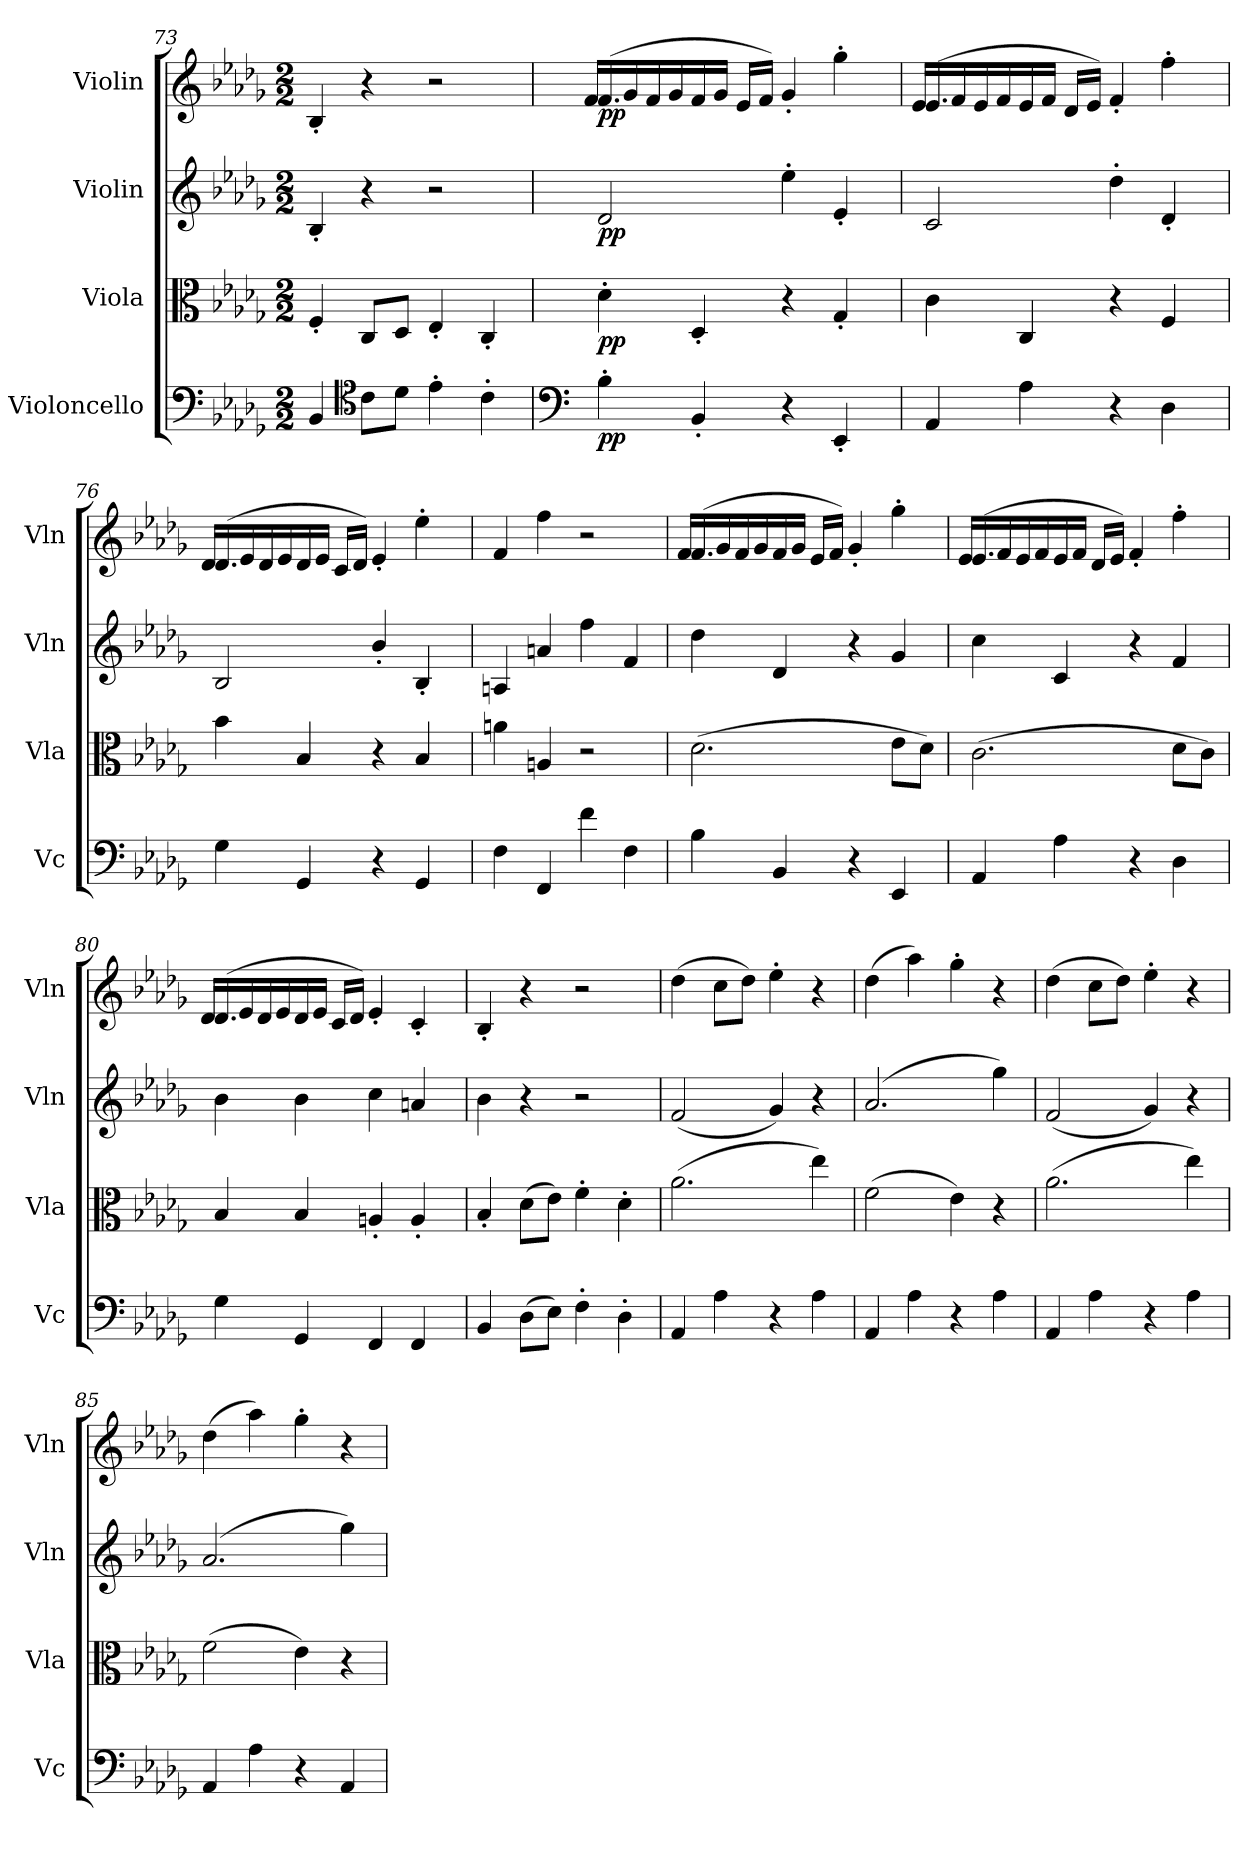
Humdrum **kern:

**kern	**dynam	**kern	**dynam	**kern	**dynam	**kern	**dynam
*part4	*part4	*part3	*part3	*part2	*part2	*part1	*part1
*staff4	*staff4	*staff3	*staff3	*staff2	*staff2	*staff1	*staff1
*I"Violoncello	*	*I"Viola	*	*I"Violin	*	*I"Violin	*
*I'Vc	*	*I'Vla	*	*I'Vln	*	*I'Vln	*
*clefF4	*	*clefC3	*	*clefG2	*	*clefG2	*
*k[b-e-a-d-g-]	*	*k[b-e-a-d-g-]	*	*k[b-e-a-d-g-]	*	*k[b-e-a-d-g-]	*
*M2/2	*	*M2/2	*	*M2/2	*	*M2/2	*
=73	=73	=73	=73	=73	=73	=73	=73
4BB-/	.	4F'/	.	4B-'/	.	4B-'/	.
*clefC4	*	*	*	*	*	*	*
8c\L	.	8C/L	.	4r	.	4r	.
8d-\J	.	8D-/J	.	.	.	.	.
4e-'\	.	4E-'/	.	2r	.	2r	.
4c'\	.	4C'/	.	.	.	.	.
=74	=74	=74	=74	=74	=74	=74	=74
*clefF4	*	*	*	*	*	*	*
*	*	*	*	*	*	*^	*
4B-'\	pp	4d-'\	pp	2d-/	pp	(4.f/	16f/LL	pp
.	.	.	.	.	.	.	16g-/	.
.	.	.	.	.	.	.	16f/	.
.	.	.	.	.	.	.	16g-/	.
4BB-'/	.	4D-'/	.	.	.	.	16f/	.
.	.	.	.	.	.	.	16g-/JJ	.
.	.	.	.	.	.	16e-/LL	2ryy	.
.	.	.	.	.	.	16f/JJ)	.	.
4r	.	4r	.	4ee-'\	.	4g-'/	.	.
4EE-'/	.	4G-'/	.	4e-'/	.	4gg-'\	.	.
.	.	.	.	.	.	.	8ryy	.
=75	=75	=75	=75	=75	=75	=75	=75	=75
4AA-/	.	4c\	.	2c/	.	(4.e-/	16e-/LL	.
.	.	.	.	.	.	.	16f/	.
.	.	.	.	.	.	.	16e-/	.
.	.	.	.	.	.	.	16f/	.
4A-\	.	4C/	.	.	.	.	16e-/	.
.	.	.	.	.	.	.	16f/JJ	.
.	.	.	.	.	.	16d-/LL	2ryy	.
.	.	.	.	.	.	16e-/JJ)	.	.
4r	.	4r	.	4dd-'\	.	4f'/	.	.
4D-\	.	4F/	.	4d-'/	.	4ff'\	.	.
.	.	.	.	.	.	.	8ryy	.
=76	=76	=76	=76	=76	=76	=76	=76	=76
4G-\	.	4b-\	.	2B-/	.	(4.d-/	16d-/LL	.
.	.	.	.	.	.	.	16e-/	.
.	.	.	.	.	.	.	16d-/	.
.	.	.	.	.	.	.	16e-/	.
4GG-/	.	4B-/	.	.	.	.	16d-/	.
.	.	.	.	.	.	.	16e-/JJ	.
.	.	.	.	.	.	16c/LL	2ryy	.
.	.	.	.	.	.	16d-/JJ)	.	.
4r	.	4r	.	4b-'/	.	4e-'/	.	.
4GG-/	.	4B-/	.	4B-'/	.	4ee-'\	.	.
.	.	.	.	.	.	.	8ryy	.
*	*	*	*	*	*	*v	*v	*
=77	=77	=77	=77	=77	=77	=77	=77
4F\	.	4an\	.	4An/	.	4f/	.
4FF/	.	4An/	.	4an/	.	4ff\	.
4f\	.	2r	.	4ff\	.	2r	.
4F\	.	.	.	4f/	.	.	.
=78	=78	=78	=78	=78	=78	=78	=78
*	*	*	*	*	*	*^	*
4B-\	.	(2.d-\	.	4dd-\	.	(4.f/	16f/LL	.
.	.	.	.	.	.	.	16g-/	.
.	.	.	.	.	.	.	16f/	.
.	.	.	.	.	.	.	16g-/	.
4BB-/	.	.	.	4d-/	.	.	16f/	.
.	.	.	.	.	.	.	16g-/JJ	.
.	.	.	.	.	.	16e-/LL	2ryy	.
.	.	.	.	.	.	16f/JJ)	.	.
4r	.	.	.	4r	.	4g-'/	.	.
4EE-/	.	8e-\L	.	4g-/	.	4gg-'\	.	.
.	.	8d-\J)	.	.	.	.	8ryy	.
=79	=79	=79	=79	=79	=79	=79	=79	=79
4AA-/	.	(2.c\	.	4cc\	.	(4.e-/	16e-/LL	.
.	.	.	.	.	.	.	16f/	.
.	.	.	.	.	.	.	16e-/	.
.	.	.	.	.	.	.	16f/	.
4A-\	.	.	.	4c/	.	.	16e-/	.
.	.	.	.	.	.	.	16f/JJ	.
.	.	.	.	.	.	16d-/LL	2ryy	.
.	.	.	.	.	.	16e-/JJ)	.	.
4r	.	.	.	4r	.	4f'/	.	.
4D-\	.	8d-\L	.	4f/	.	4ff'\	.	.
.	.	8c\J)	.	.	.	.	8ryy	.
=80	=80	=80	=80	=80	=80	=80	=80	=80
4G-\	.	4B-/	.	4b-\	.	(4.d-/	16d-/LL	.
.	.	.	.	.	.	.	16e-/	.
.	.	.	.	.	.	.	16d-/	.
.	.	.	.	.	.	.	16e-/	.
4GG-/	.	4B-/	.	4b-\	.	.	16d-/	.
.	.	.	.	.	.	.	16e-/JJ	.
.	.	.	.	.	.	16c/LL	2ryy	.
.	.	.	.	.	.	16d-/JJ)	.	.
4FF/	.	4An'/	.	4cc\	.	4e-'/	.	.
4FF/	.	4A'/	.	4an/	.	4c'/	.	.
.	.	.	.	.	.	.	8ryy	.
*	*	*	*	*	*	*v	*v	*
=81	=81	=81	=81	=81	=81	=81	=81
4BB-/	.	4B-'/	.	4b-\	.	4B-'/	.
(8D-\L	.	(8d-\L	.	4r	.	4r	.
8E-\J)	.	8e-\J)	.	.	.	.	.
4F'\	.	4f'\	.	2r	.	2r	.
4D-'\	.	4d-'\	.	.	.	.	.
=82	=82	=82	=82	=82	=82	=82	=82
4AA-/	.	(2.a-\	.	(2f/	.	(4dd-\	.
4A-\	.	.	.	.	.	8cc\L	.
.	.	.	.	.	.	8dd-\J)	.
4r	.	.	.	4g-/)	.	4ee-'\	.
4A-\	.	4ee-\)	.	4r	.	4r	.
=83	=83	=83	=83	=83	=83	=83	=83
4AA-/	.	(2f\	.	(2.a-/	.	(4dd-\	.
4A-\	.	.	.	.	.	4aa-\)	.
4r	.	4e-\)	.	.	.	4gg-'\	.
4A-\	.	4r	.	4gg-\)	.	4r	.
=84	=84	=84	=84	=84	=84	=84	=84
4AA-/	.	(2.a-\	.	(2f/	.	(4dd-\	.
4A-\	.	.	.	.	.	8cc\L	.
.	.	.	.	.	.	8dd-\J)	.
4r	.	.	.	4g-/)	.	4ee-'\	.
4A-\	.	4ee-\)	.	4r	.	4r	.
=85	=85	=85	=85	=85	=85	=85	=85
4AA-/	.	(2f\	.	(2.a-/	.	(4dd-\	.
4A-\	.	.	.	.	.	4aa-\)	.
4r	.	4e-\)	.	.	.	4gg-'\	.
4AA-/	.	4r	.	4gg-\)	.	4r	.
=	=	=	=	=	=	=	=
*-	*-	*-	*-	*-	*-	*-	*-
